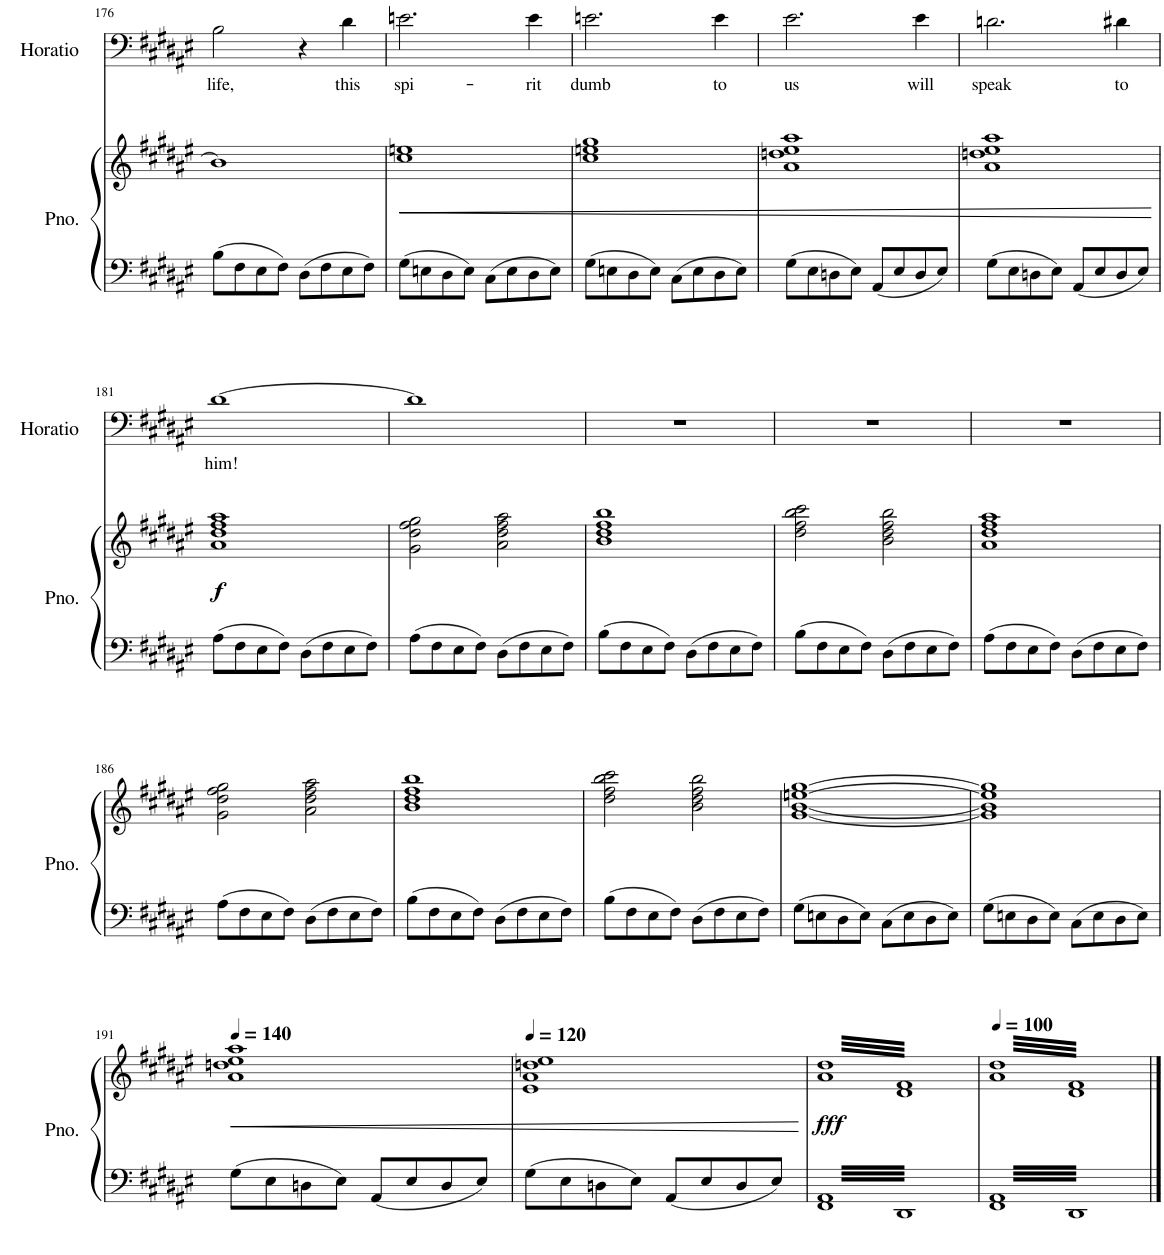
**kern	**kern	**dynam	**kern	**text
*part2	*part2	*part2	*part1	*part1
*staff3	*staff2	*staff2/3	*staff1	*staff1
*I"Piano	*	*	*I"Horatio	*
*I'Pno.	*	*	*I'Horatio	*
!!LO:PB:g=z
*clefF4	*clefG2	*	*clefF4	*
*k[f#c#g#d#a#e#]	*k[f#c#g#d#a#e#]	*	*k[f#c#g#d#a#e#]	*
*M4/4	*M4/4	*	*M4/4	*
=176	=176	=176	=176	=176
!	!	!	!	!LO:LY:b
8B\L	1b]	.	2B\	life,
8F#\	.	.	.	.
8E#\	.	.	.	.
8F#\J	.	.	.	.
8D#\L	.	.	4r	.
8F#\	.	.	.	.
!	!	!	!	!LO:LY:b
8E#\	.	.	4d#\	this
8F#\J	.	.	.	.
=177	=177	=177	=177	=177
!	!	!LO:HP:b	!	!LO:LY:b
8G#\L	1cc# 1een	<	2.en\	spi-
8En\	.	.	.	.
8D#\	.	.	.	.
8E\J	.	.	.	.
8C#\L	.	.	.	.
8E\	.	.	.	.
!	!	!	!	!LO:LY:b
8D#\	.	.	4e\	-rit
8E\J	.	.	.	.
=178	=178	=178	=178	=178
!	!	!	!	!LO:LY:b
8G#\L	1cc# 1een 1gg#	.	2.en\	dumb
8En\	.	.	.	.
8D#\	.	.	.	.
8E\J	.	.	.	.
8C#\L	.	.	.	.
8E\	.	.	.	.
!	!	!	!	!LO:LY:b
8D#\	.	.	4e\	to
8E\J	.	.	.	.
=179	=179	=179	=179	=179
!	!	!	!	!LO:LY:b
8G#\L	1a# 1ddn 1ee# 1aa#	.	2.e#\	us
8E#\	.	.	.	.
8Dn\	.	.	.	.
8E#\J	.	.	.	.
8AA#/L	.	.	.	.
8E#/	.	.	.	.
!	!	!	!	!LO:LY:b
8D/	.	.	4e#\	will
8E#/J	.	.	.	.
=180	=180	=180	=180	=180
!	!	!	!	!LO:LY:b
8G#\L	1a# 1ddn 1ee# 1aa#	.	2.dn\	speak
8E#\	.	.	.	.
8Dn\	.	.	.	.
8E#\J	.	.	.	.
8AA#/L	.	.	.	.
8E#/	.	.	.	.
!	!	!	!	!LO:LY:b
8D/	.	.	4d#X\	to
8E#/J	.	.	.	.
.	.	[	.	.
!!LO:LB:g=z
=181	=181	=181	=181	=181
!	!	!LO:DY:b	!	!LO:LY:b
8A#\L	1a# 1dd# 1ff# 1aa#	f	[1d#	him!
8F#\	.	.	.	.
8E#\	.	.	.	.
8F#\J	.	.	.	.
8D#\L	.	.	.	.
8F#\	.	.	.	.
8E#\	.	.	.	.
8F#\J	.	.	.	.
=182	=182	=182	=182	=182
8A#\L	2g#\ 2dd#\ 2ff#\ 2gg#\	.	1d#]	.
8F#\	.	.	.	.
8E#\	.	.	.	.
8F#\J	.	.	.	.
8D#\L	2a#\ 2dd#\ 2ff#\ 2aa#\	.	.	.
8F#\	.	.	.	.
8E#\	.	.	.	.
8F#\J	.	.	.	.
=183	=183	=183	=183	=183
8B\L	1b 1dd# 1ff# 1bb	.	1r	.
8F#\	.	.	.	.
8E#\	.	.	.	.
8F#\J	.	.	.	.
8D#\L	.	.	.	.
8F#\	.	.	.	.
8E#\	.	.	.	.
8F#\J	.	.	.	.
=184	=184	=184	=184	=184
8B\L	2dd#\ 2ff#\ 2bb\ 2ccc#\	.	1r	.
8F#\	.	.	.	.
8E#\	.	.	.	.
8F#\J	.	.	.	.
8D#\L	2b\ 2dd#\ 2ff#\ 2bb\	.	.	.
8F#\	.	.	.	.
8E#\	.	.	.	.
8F#\J	.	.	.	.
=185	=185	=185	=185	=185
8A#\L	1a# 1dd# 1ff# 1aa#	.	1r	.
8F#\	.	.	.	.
8E#\	.	.	.	.
8F#\J	.	.	.	.
8D#\L	.	.	.	.
8F#\	.	.	.	.
8E#\	.	.	.	.
8F#\J	.	.	.	.
!!LO:LB:g=z
=186	=186	=186	=186	=186
8A#\L	2g#\ 2dd#\ 2ff#\ 2gg#\	.	1r	.
8F#\	.	.	.	.
8E#\	.	.	.	.
8F#\J	.	.	.	.
8D#\L	2a#\ 2dd#\ 2ff#\ 2aa#\	.	.	.
8F#\	.	.	.	.
8E#\	.	.	.	.
8F#\J	.	.	.	.
=187	=187	=187	=187	=187
8B\L	1b 1dd# 1ff# 1bb	.	1r	.
8F#\	.	.	.	.
8E#\	.	.	.	.
8F#\J	.	.	.	.
8D#\L	.	.	.	.
8F#\	.	.	.	.
8E#\	.	.	.	.
8F#\J	.	.	.	.
=188	=188	=188	=188	=188
8B\L	2dd#\ 2ff#\ 2bb\ 2ccc#\	.	1r	.
8F#\	.	.	.	.
8E#\	.	.	.	.
8F#\J	.	.	.	.
8D#\L	2b\ 2dd#\ 2ff#\ 2bb\	.	.	.
8F#\	.	.	.	.
8E#\	.	.	.	.
8F#\J	.	.	.	.
=189	=189	=189	=189	=189
8G#\L	[1g# [1b [1een [1gg#	.	1r	.
8En\	.	.	.	.
8D#\	.	.	.	.
8E\J	.	.	.	.
8C#\L	.	.	.	.
8E\	.	.	.	.
8D#\	.	.	.	.
8E\J	.	.	.	.
=190	=190	=190	=190	=190
8G#\L	1g#] 1b] 1ee] 1gg#]	.	1r	.
8En\	.	.	.	.
8D#\	.	.	.	.
8E\J	.	.	.	.
8C#\L	.	.	.	.
8E\	.	.	.	.
8D#\	.	.	.	.
8E\J	.	.	.	.
!!LO:LB:g=z
=191	=191	=191	=191	=191
!	!	!LO:HP:b	!	!
8G#\L	1a# 1ddn 1ee# 1aa#	<	1r	.
8E#\	.	.	.	.
8Dn\	.	.	.	.
8E#\J	.	.	.	.
8AA#/L	.	.	.	.
8E#/	.	.	.	.
8D/	.	.	.	.
8E#/J	.	.	.	.
=192	=192	=192	=192	=192
8G#\L	1e# 1a# 1ddn 1ee#	.	1r	.
8E#\	.	.	.	.
8Dn\	.	.	.	.
8E#\J	.	.	.	.
8AA#/L	.	.	.	.
8E#/	.	.	.	.
8D/	.	.	.	.
8E#/J	.	.	.	.
.	.	[	.	.
=193	=193	=193	=193	=193
!	!	!LO:DY:b	!	!
*	*tremolo	*	*	*
3.FF# 3.AA#	64a# 64dd#LLLL	fff	1r	.
.	64d# 64f#	.	.	.
.	64a# 64dd#	.	.	.
.	64d# 64f#	.	.	.
.	64a# 64dd#	.	.	.
.	64d# 64f#	.	.	.
.	64a# 64dd#	.	.	.
.	64d# 64f#	.	.	.
.	64a# 64dd#	.	.	.
.	64d# 64f#	.	.	.
.	64a# 64dd#	.	.	.
.	64d# 64f#	.	.	.
.	64a# 64dd#	.	.	.
.	64d# 64f#	.	.	.
.	64a# 64dd#	.	.	.
.	64d# 64f#	.	.	.
.	64a# 64dd#	.	.	.
.	64d# 64f#	.	.	.
.	64a# 64dd#	.	.	.
.	64d# 64f#	.	.	.
.	64a# 64dd#	.	.	.
.	64d# 64f#	.	.	.
.	64a# 64dd#	.	.	.
.	64d# 64f#	.	.	.
.	64a# 64dd#	.	.	.
.	64d# 64f#	.	.	.
.	64a# 64dd#	.	.	.
.	64d# 64f#	.	.	.
.	64a# 64dd#	.	.	.
.	64d# 64f#	.	.	.
.	64a# 64dd#	.	.	.
.	64d# 64f#	.	.	.
3.DD#	64a# 64dd#	.	.	.
.	64d# 64f#	.	.	.
.	64a# 64dd#	.	.	.
.	64d# 64f#	.	.	.
.	64a# 64dd#	.	.	.
.	64d# 64f#	.	.	.
.	64a# 64dd#	.	.	.
.	64d# 64f#	.	.	.
.	64a# 64dd#	.	.	.
.	64d# 64f#	.	.	.
.	64a# 64dd#	.	.	.
.	64d# 64f#	.	.	.
.	64a# 64dd#	.	.	.
.	64d# 64f#	.	.	.
.	64a# 64dd#	.	.	.
.	64d# 64f#	.	.	.
.	64a# 64dd#	.	.	.
.	64d# 64f#	.	.	.
.	64a# 64dd#	.	.	.
.	64d# 64f#	.	.	.
.	64a# 64dd#	.	.	.
.	64d# 64f#	.	.	.
.	64a# 64dd#	.	.	.
.	64d# 64f#	.	.	.
.	64a# 64dd#	.	.	.
.	64d# 64f#	.	.	.
.	64a# 64dd#	.	.	.
.	64d# 64f#	.	.	.
.	64a# 64dd#	.	.	.
.	64d# 64f#	.	.	.
.	64a# 64dd#	.	.	.
.	64d# 64f#JJJJ	.	.	.
=194	=194	=194	=194	=194
3.FF# 3.AA#	64a# 64dd#LLLL	.	1r	.
.	64d# 64f#	.	.	.
.	64a# 64dd#	.	.	.
.	64d# 64f#	.	.	.
.	64a# 64dd#	.	.	.
.	64d# 64f#	.	.	.
.	64a# 64dd#	.	.	.
.	64d# 64f#	.	.	.
.	64a# 64dd#	.	.	.
.	64d# 64f#	.	.	.
.	64a# 64dd#	.	.	.
.	64d# 64f#	.	.	.
.	64a# 64dd#	.	.	.
.	64d# 64f#	.	.	.
.	64a# 64dd#	.	.	.
.	64d# 64f#	.	.	.
.	64a# 64dd#	.	.	.
.	64d# 64f#	.	.	.
.	64a# 64dd#	.	.	.
.	64d# 64f#	.	.	.
.	64a# 64dd#	.	.	.
.	64d# 64f#	.	.	.
.	64a# 64dd#	.	.	.
.	64d# 64f#	.	.	.
.	64a# 64dd#	.	.	.
.	64d# 64f#	.	.	.
.	64a# 64dd#	.	.	.
.	64d# 64f#	.	.	.
.	64a# 64dd#	.	.	.
.	64d# 64f#	.	.	.
.	64a# 64dd#	.	.	.
.	64d# 64f#	.	.	.
3.DD#	64a# 64dd#	.	.	.
.	64d# 64f#	.	.	.
.	64a# 64dd#	.	.	.
.	64d# 64f#	.	.	.
.	64a# 64dd#	.	.	.
.	64d# 64f#	.	.	.
.	64a# 64dd#	.	.	.
.	64d# 64f#	.	.	.
.	64a# 64dd#	.	.	.
.	64d# 64f#	.	.	.
.	64a# 64dd#	.	.	.
.	64d# 64f#	.	.	.
.	64a# 64dd#	.	.	.
.	64d# 64f#	.	.	.
.	64a# 64dd#	.	.	.
.	64d# 64f#	.	.	.
.	64a# 64dd#	.	.	.
.	64d# 64f#	.	.	.
.	64a# 64dd#	.	.	.
.	64d# 64f#	.	.	.
.	64a# 64dd#	.	.	.
.	64d# 64f#	.	.	.
.	64a# 64dd#	.	.	.
.	64d# 64f#	.	.	.
.	64a# 64dd#	.	.	.
.	64d# 64f#	.	.	.
.	64a# 64dd#	.	.	.
.	64d# 64f#	.	.	.
.	64a# 64dd#	.	.	.
.	64d# 64f#	.	.	.
.	64a# 64dd#	.	.	.
.	64d# 64f#JJJJ	.	.	.
*	*Xtremolo	*	*	*
.	.	.	.	.
.	.	.	.	.
.	.	.	.	.
.	.	.	.	.
.	.	.	.	.
.	.	.	.	.
.	.	.	.	.
.	.	.	.	.
.	.	.	.	.
.	.	.	.	.
.	.	.	.	.
.	.	.	.	.
.	.	.	.	.
.	.	.	.	.
.	.	.	.	.
.	.	.	.	.
.	.	.	.	.
.	.	.	.	.
.	.	.	.	.
.	.	.	.	.
.	.	.	.	.
.	.	.	.	.
.	.	.	.	.
.	.	.	.	.
.	.	.	.	.
.	.	.	.	.
.	.	.	.	.
.	.	.	.	.
.	.	.	.	.
.	.	.	.	.
.	.	.	.	.
.	.	.	.	.
==	==	==	==	==
*-	*-	*-	*-	*-
